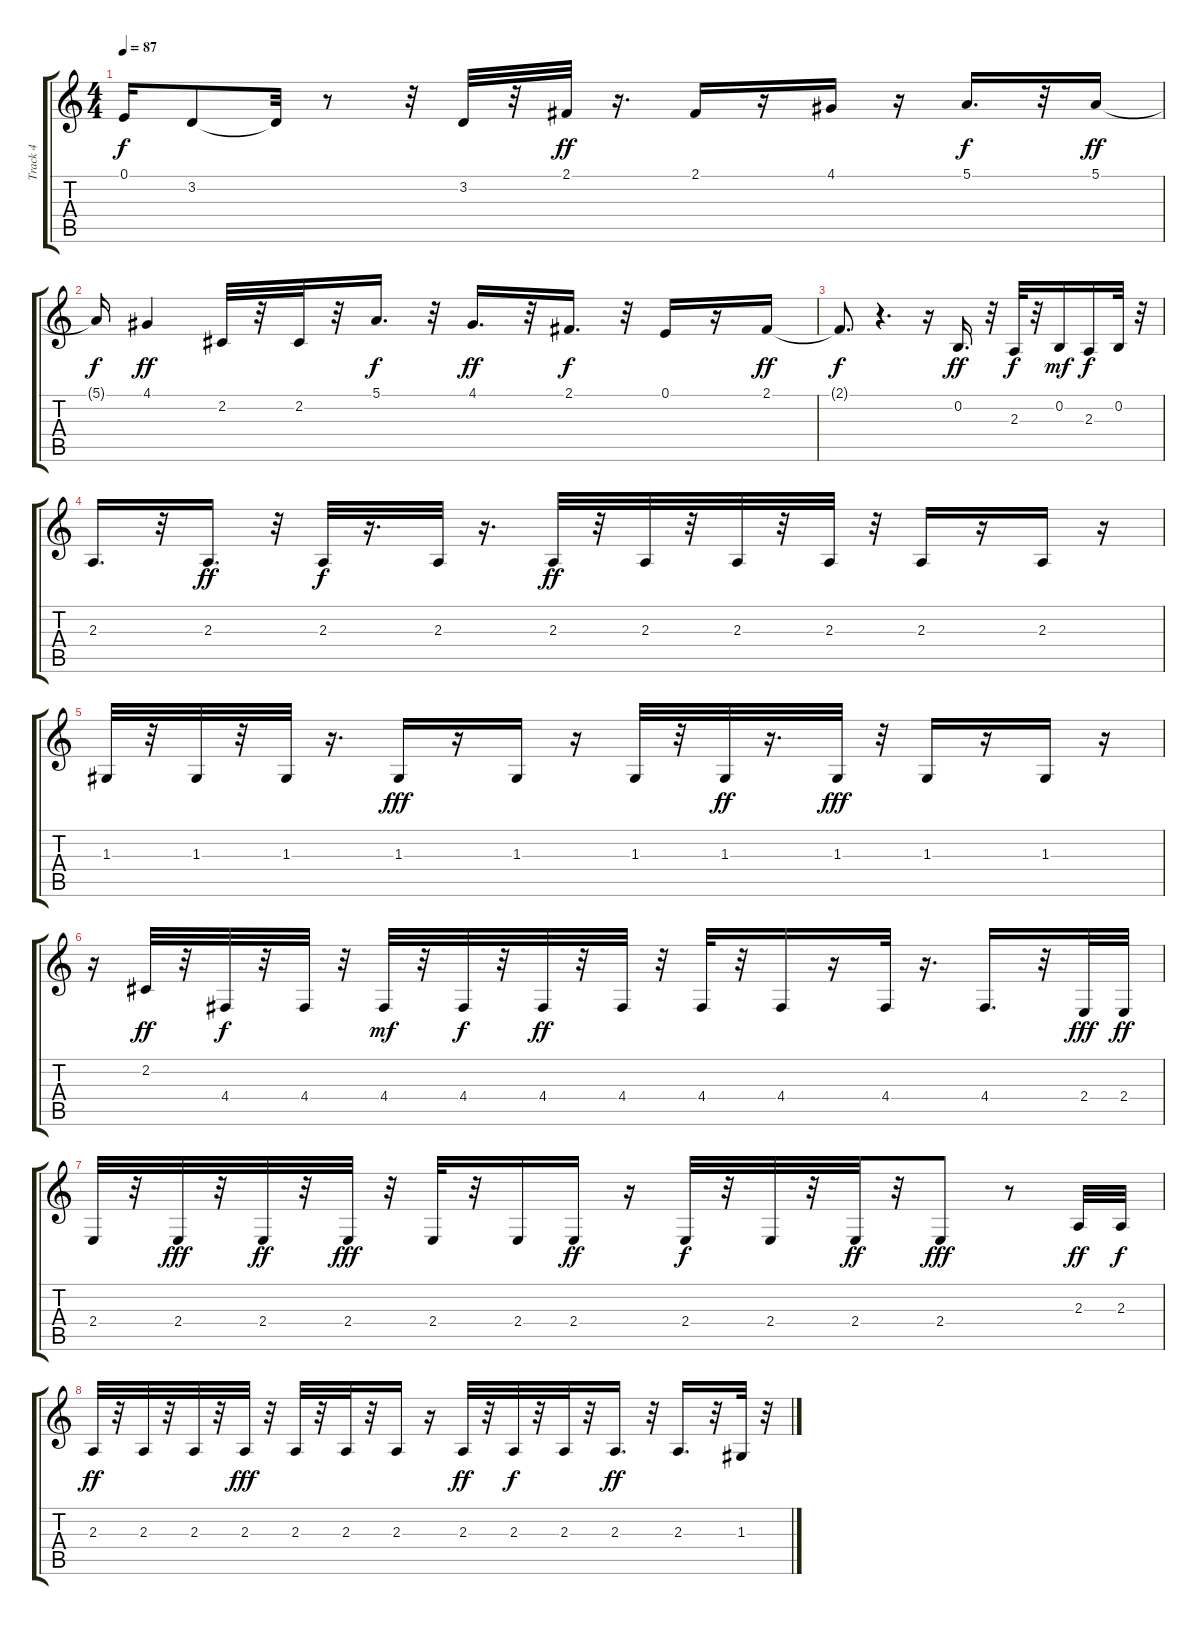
\track ("Track 4" "Track 4") {instrument altosax}
\staff {score tabs}
\tuning (E4 B3 G3 D3 A2 E2) {hide}
\ts (4 4)
\tempo 87
\clef g2
\ks c
0.1.16{dy f} 3.2.8 3.2{t}.32 r.8 r.32 3.2.32 r.32 2.1.32{dy ff} r.16{d} 2.1.16 r.16 4.1.16 r.16 5.1.16{d dy f} r.32 5.1.16{dy ff} |
5.1{t}.16{dy f} 4.1.4{dy ff} 2.2.32 r.32 2.2.32 r.32 5.1.16{d dy f} r.32 4.1.16{d dy ff} r.32 2.1.16{d dy f} r.32 0.1.16 r.16 2.1.16{dy ff} |
2.1{t}.8{d dy f} r.4{d} r.16 0.2.16{d dy ff} r.32 2.3.32{dy f} r.32 0.2.16{dy mf} 2.3.16{dy f} 0.2.32 r.32 |
2.3.16{d} r.32 2.3.16{d dy ff} r.32 2.3.32{dy f} r.16{d} 2.3.32 r.16{d} 2.3.32{dy ff} r.32 2.3.32 r.32 2.3.32 r.32 2.3.32 r.32 2.3.16 r.16 2.3.16 r.16 |
1.3.32 r.32 1.3.32 r.32 1.3.32 r.16{d} 1.3.16{dy fff} r.16 1.3.16 r.16 1.3.32 r.32 1.3.32{dy ff} r.16{d} 1.3.32{dy fff} r.32 1.3.16 r.16 1.3.16 r.16 |
r.16 2.2.32{dy ff} r.32 4.4.32{dy f} r.32 4.4.32 r.32 4.4.32{dy mf} r.32 4.4.32{dy f} r.32 4.4.32{dy ff} r.32 4.4.32 r.32 4.4.32 r.32 4.4.16 r.16 4.4.32 r.16{d} 4.4.16{d} r.32 2.4.32{dy fff} 2.4.32{dy ff} |
2.4.32 r.32 2.4.32{dy fff} r.32 2.4.32{dy ff} r.32 2.4.32{dy fff} r.32 2.4.32 r.32 2.4.16 2.4.16{dy ff} r.16 2.4.32{dy f} r.32 2.4.32 r.32 2.4.32{dy ff} r.32 2.4.8{dy fff} r.8 2.3.32{dy ff} 2.3.32{dy f} |
2.3.32{dy ff} r.32 2.3.32 r.32 2.3.32 r.32 2.3.32{dy fff} r.32 2.3.32 r.32 2.3.32 r.32 2.3.16 r.16 2.3.32{dy ff} r.32 2.3.32{dy f} r.32 2.3.32 r.32 2.3.16{d dy ff} r.32 2.3.16{d} r.32 1.3.32 r.32
